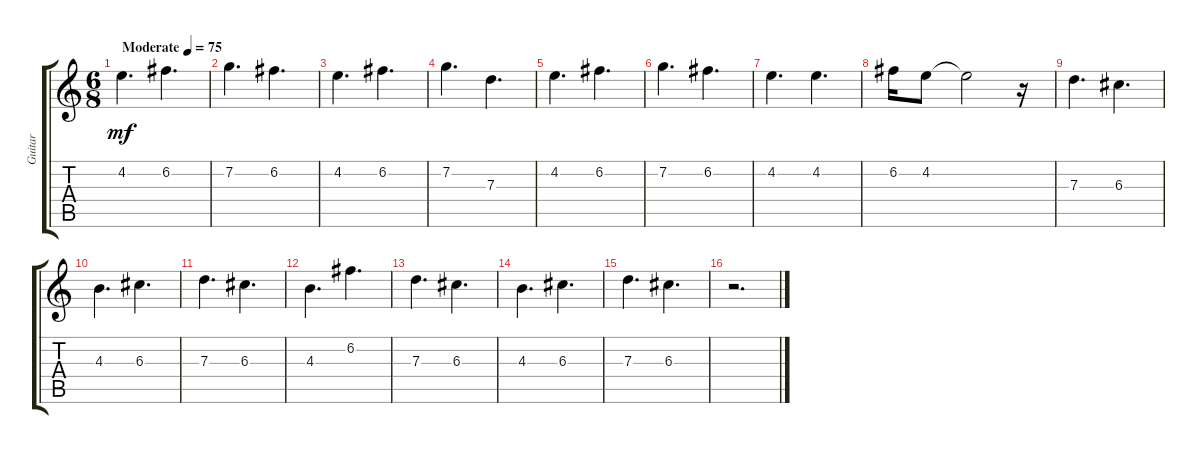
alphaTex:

\track ("Guitar" "Guitar") {mute instrument acousticguitarsteel}
\staff {score tabs}
\tuning (E4 C4 G3 C3 G2 C2) {hide}
\ts (6 8)
\tempo (75 "Moderate")
\clef g2
\ks c
4.2.4{d dy mf instrument acousticguitarsteel} 6.2.4{d} |
7.2.4{d} 6.2.4{d} |
4.2.4{d} 6.2.4{d} |
7.2.4{d} 7.3.4{d} |
4.2.4{d} 6.2.4{d} |
7.2.4{d} 6.2.4{d} |
4.2.4{d} 4.2.4{d} |
6.2.16 4.2.8 4.2{t}.2 r.16 |
7.3.4{d} 6.3.4{d} |
4.3.4{d} 6.3.4{d} |
7.3.4{d} 6.3.4{d} |
4.3.4{d} 6.2.4{d} |
7.3.4{d} 6.3.4{d} |
4.3.4{d} 6.3.4{d} |
7.3.4{d} 6.3.4{d} |
r.2{d}
